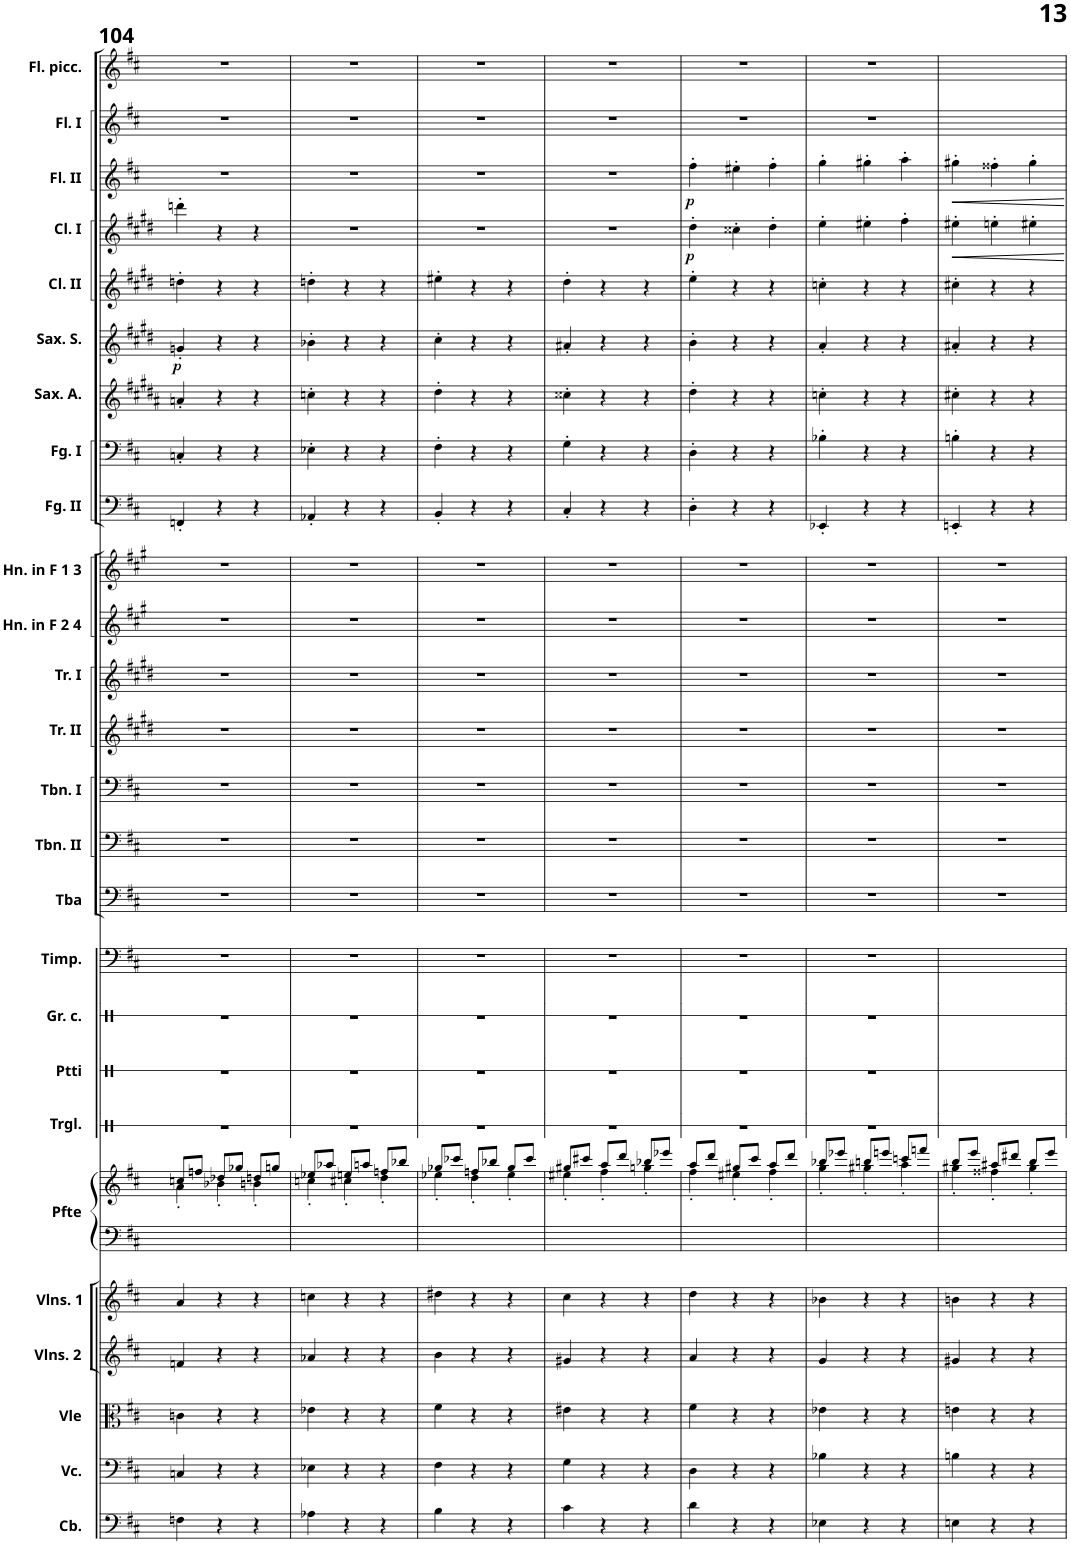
**kern	**kern	**kern	**kern	**kern	**kern	**kern	**kern	**kern	**kern	**kern	**kern	**kern	**kern	**kern	**kern	**kern	**kern	**kern	**kern	**dynam	**kern	**kern	**dynam	**kern	**dynam	**kern	**kern
*part24	*part23	*part22	*part21	*part20	*part19	*part19	*part18	*part17	*part16	*part15	*part14	*part13	*part12	*part11	*part10	*part9	*part8	*part7	*part6	*part6	*part5	*part4	*part4	*part3	*part3	*part2	*part1
*staff25	*staff24	*staff23	*staff22	*staff21	*staff20	*staff19	*staff18	*staff17	*staff16	*staff15	*staff14	*staff13	*staff12	*staff11	*staff10	*staff9	*staff8	*staff7	*staff6	*staff6	*staff5	*staff4	*staff4	*staff3	*staff3	*staff2	*staff1
*I"Contrabbassi	*I"Violoncelli	*I"Viole	*I"Violins 2	*I"Violins 1	*I"Pianoforte	*	*I"Grancassa	*I"Timpani	*I"Tuba	*I"Trombone 2	*I"Trombone 1	*I"Trumpet in Bb 1	*I"Trumpet in Bb 1	*I"Horn in F 2 &amp; 4	*I"Horn in F 1 &amp; 3	*I"Bassoon 2	*I"Bassoon 1	*I"Sassofono contralto	*I"Sassofono soprano	*	*I"Clarinet in Bb 2	*I"Clarinet in Bb 1	*	*I"Flute 2	*	*I"Flute 1	*I"Flauto piccolo
*I'Cb.	*I'Vc.	*I'Vle	*I'Vlns. 2	*I'Vlns. 1	*I'Pfte	*	*I'Gr. c.	*I'Timp.	*I'Tba	*	*	*	*I'Tr. I	*I'Hn. in F 2 4	*I'Hn. in F 1 3	*	*	*	*	*	*I'Cl. II	*I'Cl. I	*	*	*	*	*I'Fl. picc.
!!LO:PB:g=z
*clefF4	*clefF4	*clefC3	*clefG2	*clefG2	*clefF4	*clefG2	*clefX	*clefF4	*clefF4	*clefF4	*clefF4	*clefG2	*clefG2	*clefG2	*clefG2	*clefF4	*clefF4	*clefG2	*clefG2	*	*clefG2	*clefG2	*	*clefG2	*	*clefG2	*clefG2
*Trd7c12	*	*	*	*	*	*	*	*	*	*	*	*Trd1c2	*Trd1c2	*Trd4c7	*Trd4c7	*	*	*Trd5c9	*Trd1c2	*	*Trd1c2	*Trd1c2	*	*	*	*	*Trd-7c-12
*k[f#c#]	*k[f#c#]	*k[f#c#]	*k[f#c#]	*k[f#c#]	*k[f#c#]	*k[f#c#]	*k[]	*k[f#c#]	*k[f#c#]	*k[f#c#]	*k[f#c#]	*k[f#c#g#d#]	*k[f#c#g#d#]	*k[f#c#g#]	*k[f#c#g#]	*k[f#c#]	*k[f#c#]	*k[f#c#g#d#a#]	*k[f#c#g#d#]	*	*k[f#c#g#d#]	*k[f#c#g#d#]	*	*k[f#c#]	*	*k[f#c#]	*k[f#c#]
*M3/4	*M3/4	*M3/4	*M3/4	*M3/4	*M3/4	*M3/4	*M3/4	*M3/4	*M3/4	*M3/4	*M3/4	*M3/4	*M3/4	*M3/4	*M3/4	*M3/4	*M3/4	*M3/4	*M3/4	*	*M3/4	*M3/4	*	*M3/4	*	*M3/4	*M3/4
=104	=104	=104	=104	=104	=104	=104	=104	=104	=104	=104	=104	=104	=104	=104	=104	=104	=104	=104	=104	=104	=104	=104	=104	=104	=104	=104	=104
*	*	*	*	*	*	*^	*	*	*	*	*	*	*	*	*	*	*	*	*	*	*	*	*	*	*	*	*
!	!	!	!	!	!	!	!	!	!	!	!	!	!	!	!	!	!	!	!	!	!LO:DY:b	!	!	!	!	!	!	!
4Fn\	4Cn/	4cn\	4fn/	4a/	2.ryy	8ccn/L	4a'\	2.r	2.r	2.r	2.r	2.r	2.r	2.r	2.r	2.r	4FFn'/	4Cn'/	4an'/	4gn'/	p	4ddn'\	4dddn'\	.	2.r	.	2.r	2.r
.	.	.	.	.	.	8ffn/J	.	.	.	.	.	.	.	.	.	.	.	.	.	.	.	.	.	.	.	.	.	.
4r	4r	4r	4r	4r	.	8dd-X/L	4b-X'\	.	.	.	.	.	.	.	.	.	4r	4r	4r	4r	.	4r	4r	.	.	.	.	.
.	.	.	.	.	.	8gg-X/J	.	.	.	.	.	.	.	.	.	.	.	.	.	.	.	.	.	.	.	.	.	.
4r	4r	4r	4r	4r	.	8ddn/L	4bn'\	.	.	.	.	.	.	.	.	.	4r	4r	4r	4r	.	4r	4r	.	.	.	.	.
.	.	.	.	.	.	8ggn/J	.	.	.	.	.	.	.	.	.	.	.	.	.	.	.	.	.	.	.	.	.	.
=105	=105	=105	=105	=105	=105	=105	=105	=105	=105	=105	=105	=105	=105	=105	=105	=105	=105	=105	=105	=105	=105	=105	=105	=105	=105	=105	=105	=105
4A-X\	4E-X\	4e-X\	4a-X/	4ccn\	2.ryy	8ee-X/L	4ccn'\	2.r	2.r	2.r	2.r	2.r	2.r	2.r	2.r	2.r	4AA-X'/	4E-X'\	4ccn'\	4b-X'\	.	4ddn'\	2.r	.	2.r	.	2.r	2.r
.	.	.	.	.	.	8aa-X/J	.	.	.	.	.	.	.	.	.	.	.	.	.	.	.	.	.	.	.	.	.	.
4r	4r	4r	4r	4r	.	8een/L	4cc#X'\	.	.	.	.	.	.	.	.	.	4r	4r	4r	4r	.	4r	.	.	.	.	.	.
.	.	.	.	.	.	8aan/J	.	.	.	.	.	.	.	.	.	.	.	.	.	.	.	.	.	.	.	.	.	.
4r	4r	4r	4r	4r	.	8ffn/L	4dd'\	.	.	.	.	.	.	.	.	.	4r	4r	4r	4r	.	4r	.	.	.	.	.	.
.	.	.	.	.	.	8bb-X/J	.	.	.	.	.	.	.	.	.	.	.	.	.	.	.	.	.	.	.	.	.	.
=106	=106	=106	=106	=106	=106	=106	=106	=106	=106	=106	=106	=106	=106	=106	=106	=106	=106	=106	=106	=106	=106	=106	=106	=106	=106	=106	=106	=106
4B\	4F#\	4f#\	4b\	4dd#X\	2.ryy	8gg-X/L	4ee-X'\	2.r	2.r	2.r	2.r	2.r	2.r	2.r	2.r	2.r	4BB'/	4F#'\	4dd#'\	4cc#'\	.	4ee#X'\	2.r	.	2.r	.	2.r	2.r
.	.	.	.	.	.	8ccc-X/J	.	.	.	.	.	.	.	.	.	.	.	.	.	.	.	.	.	.	.	.	.	.
4r	4r	4r	4r	4r	.	8ffn/L	4dd'\	.	.	.	.	.	.	.	.	.	4r	4r	4r	4r	.	4r	.	.	.	.	.	.
.	.	.	.	.	.	8bb-X/J	.	.	.	.	.	.	.	.	.	.	.	.	.	.	.	.	.	.	.	.	.	.
4r	4r	4r	4r	4r	.	8gg-/L	4ee-'\	.	.	.	.	.	.	.	.	.	4r	4r	4r	4r	.	4r	.	.	.	.	.	.
.	.	.	.	.	.	8ccc-/J	.	.	.	.	.	.	.	.	.	.	.	.	.	.	.	.	.	.	.	.	.	.
=107	=107	=107	=107	=107	=107	=107	=107	=107	=107	=107	=107	=107	=107	=107	=107	=107	=107	=107	=107	=107	=107	=107	=107	=107	=107	=107	=107	=107
4c#\	4G\	4e#X\	4g#X/	4cc#\	2.ryy	8gg#X/L	4ee#X'\	2.r	2.r	2.r	2.r	2.r	2.r	2.r	2.r	2.r	4C#'/	4G'\	4cc##X'\	4a#X'/	.	4dd#'\	2.r	.	2.r	.	2.r	2.r
.	.	.	.	.	.	8ccc#X/J	.	.	.	.	.	.	.	.	.	.	.	.	.	.	.	.	.	.	.	.	.	.
4r	4r	4r	4r	4r	.	8aa/L	4ff#'\	.	.	.	.	.	.	.	.	.	4r	4r	4r	4r	.	4r	.	.	.	.	.	.
.	.	.	.	.	.	8ddd/J	.	.	.	.	.	.	.	.	.	.	.	.	.	.	.	.	.	.	.	.	.	.
4r	4r	4r	4r	4r	.	8bb-X/L	4ggn'\	.	.	.	.	.	.	.	.	.	4r	4r	4r	4r	.	4r	.	.	.	.	.	.
.	.	.	.	.	.	8eee-X/J	.	.	.	.	.	.	.	.	.	.	.	.	.	.	.	.	.	.	.	.	.	.
=108	=108	=108	=108	=108	=108	=108	=108	=108	=108	=108	=108	=108	=108	=108	=108	=108	=108	=108	=108	=108	=108	=108	=108	=108	=108	=108	=108	=108
!	!	!	!	!	!	!	!	!	!	!	!	!	!	!	!	!	!	!	!	!	!	!	!	!LO:DY:b	!	!LO:DY:b	!	!
4d\	4D\	4f#\	4a/	4dd\	2.ryy	8aa/L	4ff#'\	2.r	2.r	2.r	2.r	2.r	2.r	2.r	2.r	2.r	4D'\	4D'\	4dd#'\	4b'\	.	4ee'\	4dd#'\	p	4ff#'\	p	2.r	2.r
.	.	.	.	.	.	8ddd/J	.	.	.	.	.	.	.	.	.	.	.	.	.	.	.	.	.	.	.	.	.	.
4r	4r	4r	4r	4r	.	8gg#X/L	4ee#X'\	.	.	.	.	.	.	.	.	.	4r	4r	4r	4r	.	4r	4cc##X'\	.	4ee#X'\	.	.	.
.	.	.	.	.	.	8ccc#/J	.	.	.	.	.	.	.	.	.	.	.	.	.	.	.	.	.	.	.	.	.	.
4r	4r	4r	4r	4r	.	8aa/L	4ff#'\	.	.	.	.	.	.	.	.	.	4r	4r	4r	4r	.	4r	4dd#'\	.	4ff#'\	.	.	.
.	.	.	.	.	.	8ddd/J	.	.	.	.	.	.	.	.	.	.	.	.	.	.	.	.	.	.	.	.	.	.
=109	=109	=109	=109	=109	=109	=109	=109	=109	=109	=109	=109	=109	=109	=109	=109	=109	=109	=109	=109	=109	=109	=109	=109	=109	=109	=109	=109	=109
4E-X\	4B-X\	4e-X\	4g/	4b-X\	2.ryy	8bb-X/L	4gg'\	2.r	2.r	2.r	2.r	2.r	2.r	2.r	2.r	2.r	4EE-X'/	4B-X'\	4ccn'\	4a'/	.	4ccn'\	4ee'\	.	4gg'\	.	2.r	2.r
.	.	.	.	.	.	8eee-X/J	.	.	.	.	.	.	.	.	.	.	.	.	.	.	.	.	.	.	.	.	.	.
4r	4r	4r	4r	4r	.	8bbn/L	4gg#X'\	.	.	.	.	.	.	.	.	.	4r	4r	4r	4r	.	4r	4ee#X'\	.	4gg#X'\	.	.	.
.	.	.	.	.	.	8eeen/J	.	.	.	.	.	.	.	.	.	.	.	.	.	.	.	.	.	.	.	.	.	.
4r	4r	4r	4r	4r	.	8cccn/L	4aa'\	.	.	.	.	.	.	.	.	.	4r	4r	4r	4r	.	4r	4ff#'\	.	4aa'\	.	.	.
.	.	.	.	.	.	8fffn/J	.	.	.	.	.	.	.	.	.	.	.	.	.	.	.	.	.	.	.	.	.	.
=110	=110	=110	=110	=110	=110	=110	=110	=110	=110	=110	=110	=110	=110	=110	=110	=110	=110	=110	=110	=110	=110	=110	=110	=110	=110	=110	=110	=110
4En\	4Bn\	4en\	4g#X/	4bn\	4G	8bb/L	4gg#X'\	2.ryy	2.ryy	2.r	2.r	2.r	2.r	2.r	2.r	2.r	4EEn'/	4Bn'\	4cc#X'\	4a#X'/	.	4cc#X'\	4ee#X'\	.	4gg#X'\	.	2.ryy	2.ryy
.	.	.	.	.	.	8eee/J	.	.	.	.	.	.	.	.	.	.	.	.	.	.	.	.	.	.	.	.	.	.
4r	4r	4r	4r	4r	4ryy	8aa#X/L	4ff##X'\	.	.	.	.	.	.	.	.	.	4r	4r	4r	4r	.	4r	4een'\	.	4ff##X'\	.	.	.
.	.	.	.	.	.	8ddd#X/J	.	.	.	.	.	.	.	.	.	.	.	.	.	.	.	.	.	.	.	.	.	.
4r	4r	4r	4r	4r	4ryy	8bb/L	4gg#'\	.	.	.	.	.	.	.	.	.	4r	4r	4r	4r	.	4r	4ee#X'\	.	4gg#'\	.	.	.
.	.	.	.	.	.	8eee/J	.	.	.	.	.	.	.	.	.	.	.	.	.	.	.	.	.	.	.	.	.	.
*	*	*	*	*	*	*v	*v	*	*	*	*	*	*	*	*	*	*	*	*	*	*	*	*	*	*	*	*	*
=	=	=	=	=	=	=	=	=	=	=	=	=	=	=	=	=	=	=	=	=	=	=	=	=	=	=	=
*-	*-	*-	*-	*-	*-	*-	*-	*-	*-	*-	*-	*-	*-	*-	*-	*-	*-	*-	*-	*-	*-	*-	*-	*-	*-	*-	*-
